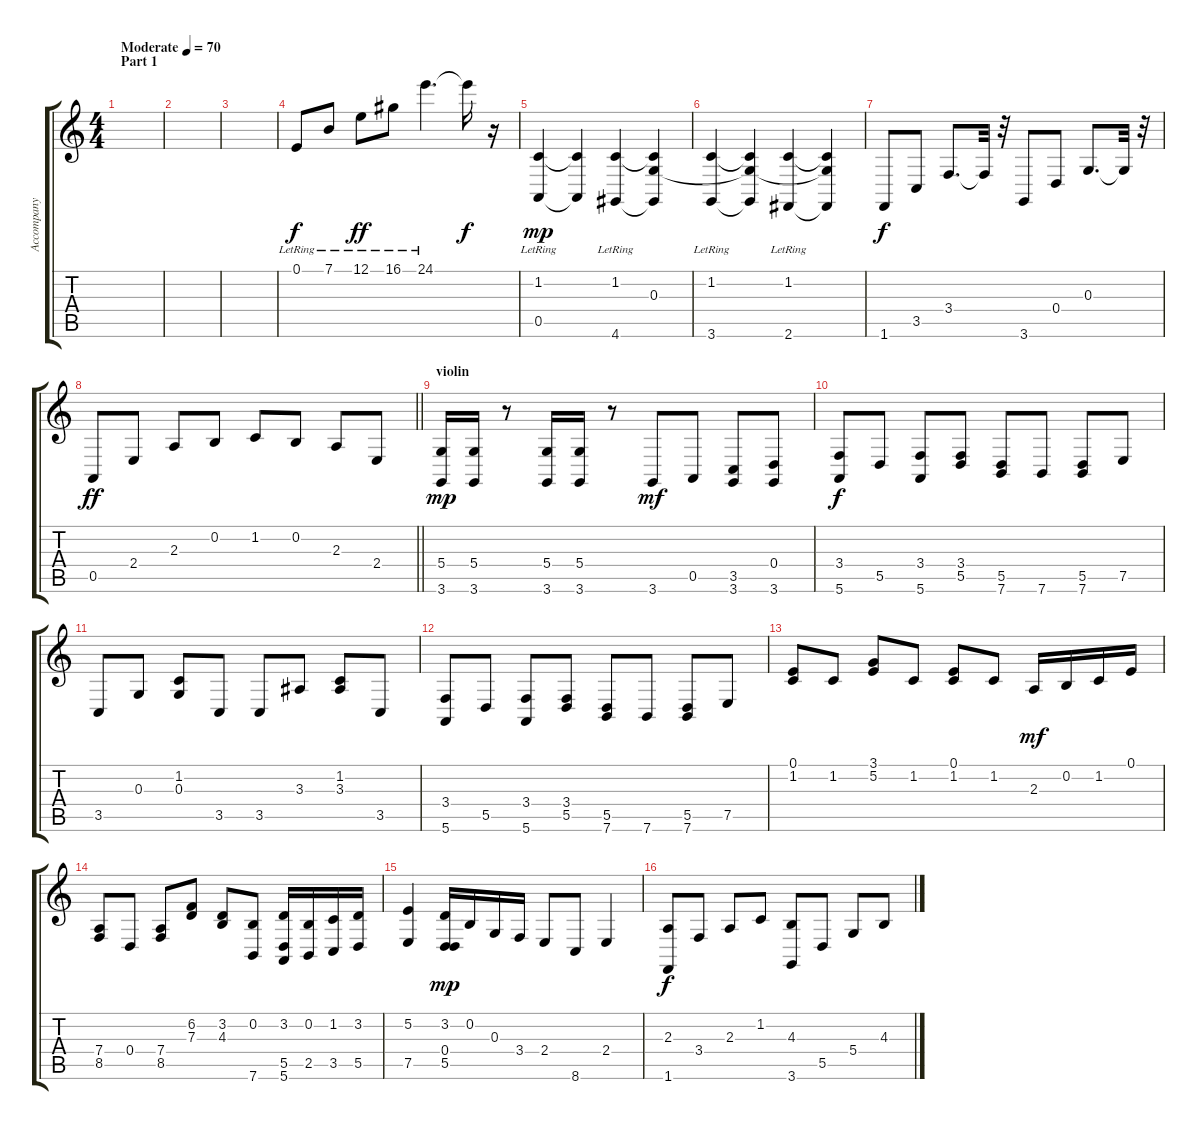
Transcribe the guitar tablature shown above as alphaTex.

\track ("Accompany Guitar" "Accompany ") {instrument brightacousticpiano}
\staff {score tabs}
\tuning (E4 B3 G3 D3 A2 E2) {hide}
\ts (4 4)
\section ("" "Part 1")
\tempo (70 "Moderate")
\clef g2
\ks c
|
|
|
0.1{lr}.8 7.1{lr}.8 12.1{lr}.8{dy ff} 16.1{lr}.8 24.1{lr}.4{d} 24.1{t}.16{dy f} r.16 |
(1.2 0.5{lr}).4{dy mp} (1.2{t} 0.5{t}).4 (1.2 4.6{lr}).4 (1.2{t} 0.3 4.6{t}).4 |
(1.2 3.6{lr}).4 (1.2{t} 0.3{t} 3.6{t}).4 (1.2 2.6{lr}).4 (1.2{t} 0.3{t} 2.6{t}).4 |
1.6.8{dy f} 3.5.8 3.4.8{d} 3.4{t}.32 r.32 3.6.8 0.4.8 0.3.8{d} 0.3{t}.32 r.32 |
\barLineRight lightlight
0.5.8{dy ff} 2.4.8 2.3.8 0.2.8 1.2.8 0.2.8 2.3.8 2.4.8 |
\section ("" "violin")
(5.4 3.6).16{dy mp} (5.4 3.6).16 r.8 (5.4 3.6).16 (5.4 3.6).16 r.8 3.6.8{dy mf} 0.5.8 (3.5 3.6).8 (0.4 3.6).8 |
(3.4 5.6).8{dy f} 5.5.8 (3.4 5.6).8 (3.4 5.5).8 (5.5 7.6).8 7.6.8 (5.5 7.6).8 7.5.8 |
3.5.8 0.3.8 (1.2 0.3).8 3.5.8 3.5.8 3.3.8 (1.2 3.3).8 3.5.8 |
(3.4 5.6).8 5.5.8 (3.4 5.6).8 (3.4 5.5).8 (5.5 7.6).8 7.6.8 (5.5 7.6).8 7.5.8 |
(0.1 1.2).8 1.2.8 (3.1 5.2).8 1.2.8 (0.1 1.2).8 1.2.8 2.3.16{dy mf} 0.2.16 1.2.16 0.1.16 |
(7.4 8.5).8 0.4.8 (7.4 8.5).8 (6.2 7.3).8 (3.2 4.3).8 (0.2 7.6).8 (3.2 5.5 5.6).16 (0.2 2.5).16 (1.2 3.5).16 (3.2 5.5).16 |
(5.2 7.5).4 (3.2 0.4 5.5).16{dy mp} 0.2.16 0.3.16 3.4.16 2.4.8 8.6.8 2.4.4 |
(2.3 1.6).8{dy f} 3.4.8 2.3.8 1.2.8 (4.3 3.6).8 5.5.8 5.4.8 4.3.8
